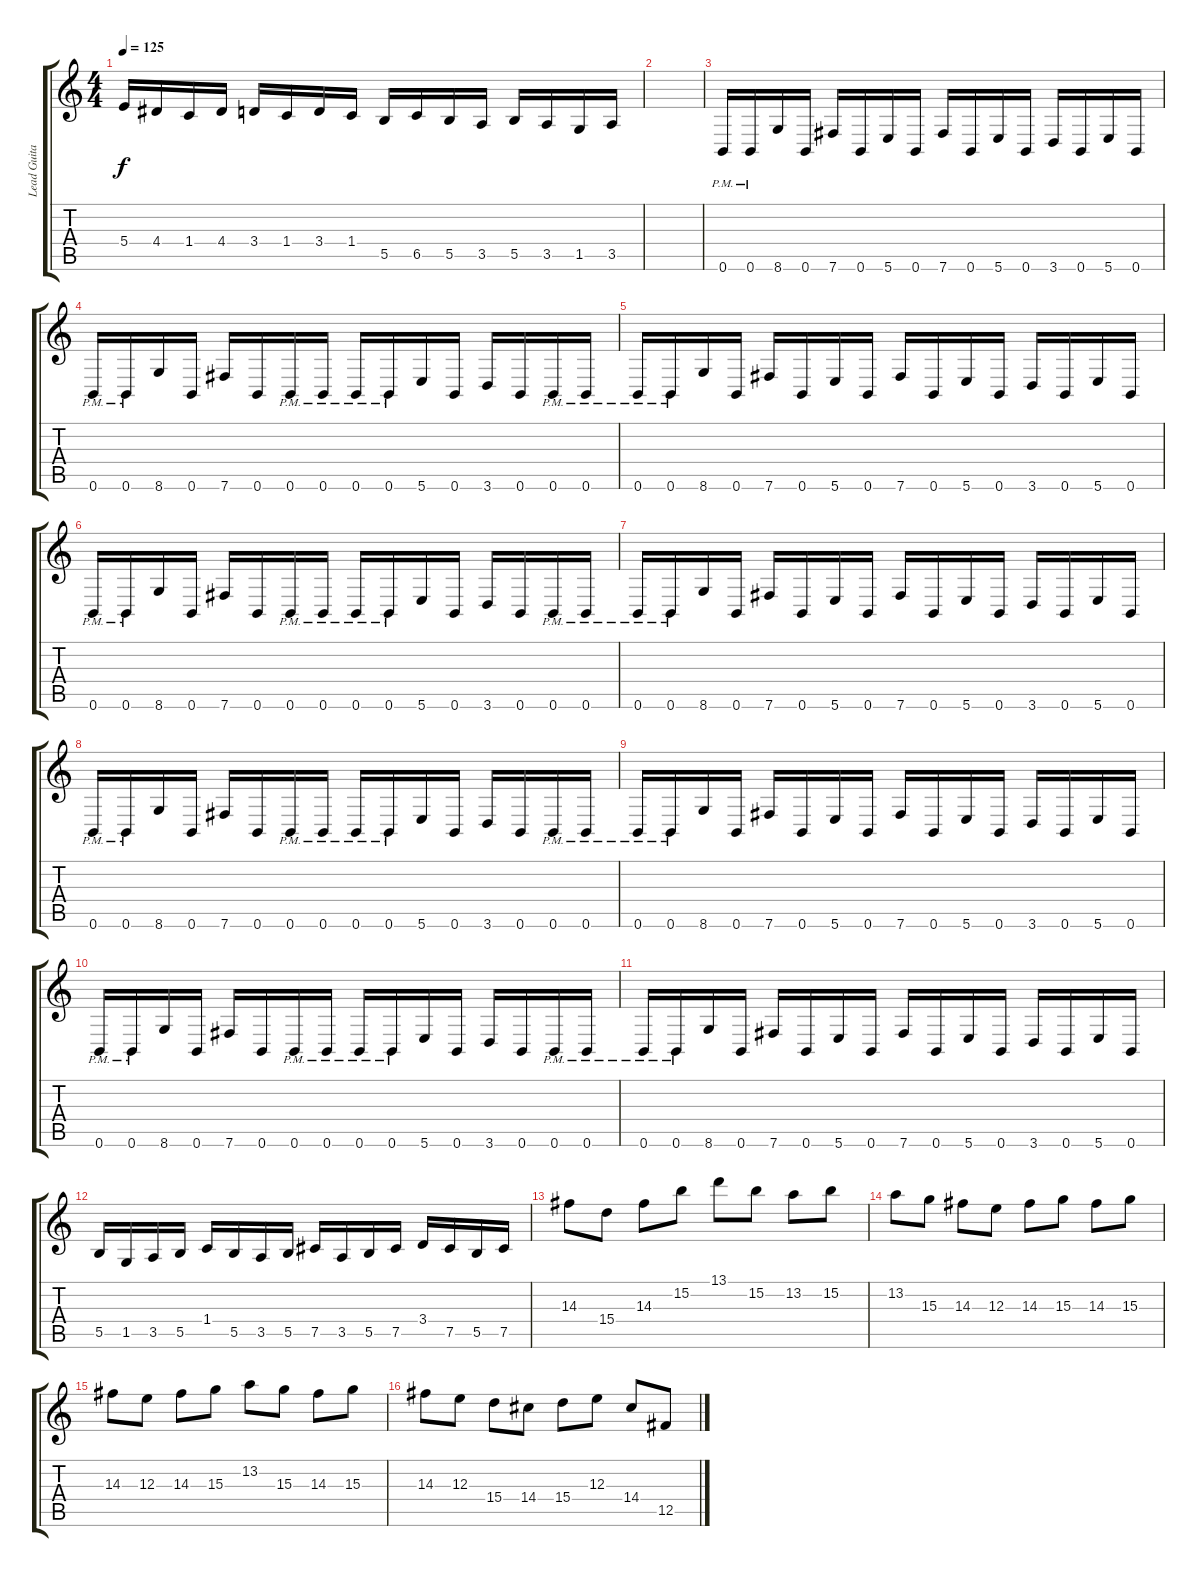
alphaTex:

\track ("Lead Guitar" "Lead Guita") {instrument distortionguitar}
\staff {score tabs}
\tuning (Db4 Ab3 E3 B2 Gb2 B1) {hide}
\ts (4 4)
\tempo 125
\clef g2
\ks c
5.4.16{dy f} 4.4.16 1.4.16 4.4.16 3.4.16 1.4.16 3.4.16 1.4.16 5.5.16 6.5.16 5.5.16 3.5.16 5.5.16 3.5.16 1.5.16 3.5.16 |
|
0.6{pm}.16 0.6{pm}.16 8.6.16 0.6.16 7.6.16 0.6.16 5.6.16 0.6.16 7.6.16 0.6.16 5.6.16 0.6.16 3.6.16 0.6.16 5.6.16 0.6.16 |
0.6{pm}.16 0.6{pm}.16 8.6.16 0.6.16 7.6.16 0.6.16 0.6{pm}.16 0.6{pm}.16 0.6{pm}.16 0.6{pm}.16 5.6.16 0.6.16 3.6.16 0.6.16 0.6{pm}.16 0.6{pm}.16 |
0.6{pm}.16 0.6{pm}.16 8.6.16 0.6.16 7.6.16 0.6.16 5.6.16 0.6.16 7.6.16 0.6.16 5.6.16 0.6.16 3.6.16 0.6.16 5.6.16 0.6.16 |
0.6{pm}.16 0.6{pm}.16 8.6.16 0.6.16 7.6.16 0.6.16 0.6{pm}.16 0.6{pm}.16 0.6{pm}.16 0.6{pm}.16 5.6.16 0.6.16 3.6.16 0.6.16 0.6{pm}.16 0.6{pm}.16 |
0.6{pm}.16 0.6{pm}.16 8.6.16 0.6.16 7.6.16 0.6.16 5.6.16 0.6.16 7.6.16 0.6.16 5.6.16 0.6.16 3.6.16 0.6.16 5.6.16 0.6.16 |
0.6{pm}.16 0.6{pm}.16 8.6.16 0.6.16 7.6.16 0.6.16 0.6{pm}.16 0.6{pm}.16 0.6{pm}.16 0.6{pm}.16 5.6.16 0.6.16 3.6.16 0.6.16 0.6{pm}.16 0.6{pm}.16 |
0.6{pm}.16 0.6{pm}.16 8.6.16 0.6.16 7.6.16 0.6.16 5.6.16 0.6.16 7.6.16 0.6.16 5.6.16 0.6.16 3.6.16 0.6.16 5.6.16 0.6.16 |
0.6{pm}.16 0.6{pm}.16 8.6.16 0.6.16 7.6.16 0.6.16 0.6{pm}.16 0.6{pm}.16 0.6{pm}.16 0.6{pm}.16 5.6.16 0.6.16 3.6.16 0.6.16 0.6{pm}.16 0.6{pm}.16 |
0.6{pm}.16 0.6{pm}.16 8.6.16 0.6.16 7.6.16 0.6.16 5.6.16 0.6.16 7.6.16 0.6.16 5.6.16 0.6.16 3.6.16 0.6.16 5.6.16 0.6.16 |
5.5.16 1.5.16 3.5.16 5.5.16 1.4.16 5.5.16 3.5.16 5.5.16 7.5.16 3.5.16 5.5.16 7.5.16 3.4.16 7.5.16 5.5.16 7.5.16 |
14.3.8 15.4.8 14.3.8 15.2.8 13.1.8 15.2.8 13.2.8 15.2.8 |
13.2.8 15.3.8 14.3.8 12.3.8 14.3.8 15.3.8 14.3.8 15.3.8 |
14.3.8 12.3.8 14.3.8 15.3.8 13.2.8 15.3.8 14.3.8 15.3.8 |
14.3.8 12.3.8 15.4.8 14.4.8 15.4.8 12.3.8 14.4.8 12.5.8
